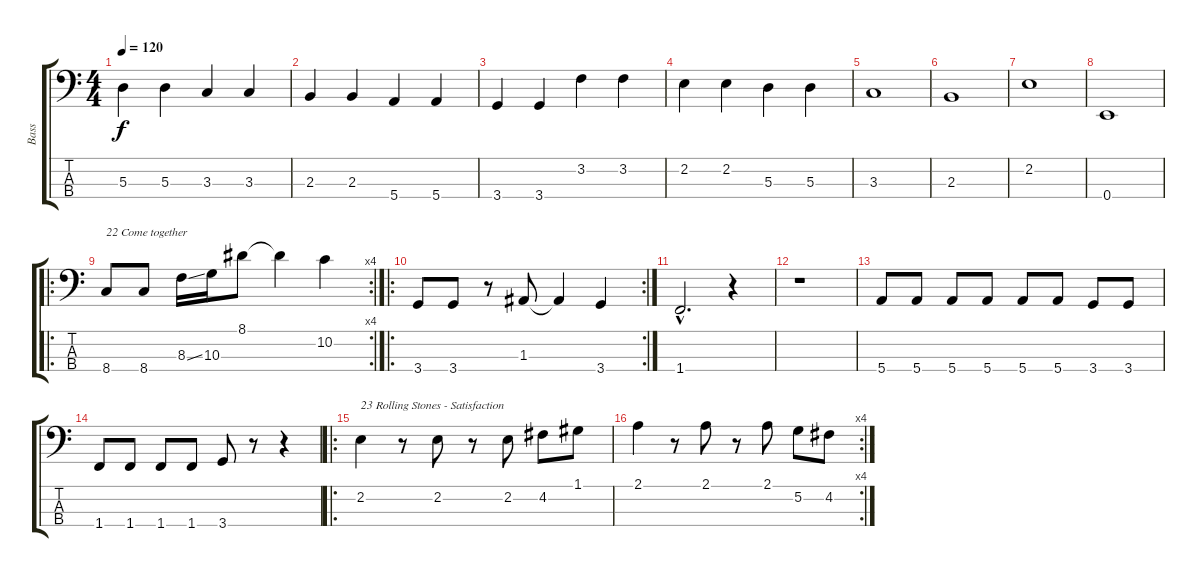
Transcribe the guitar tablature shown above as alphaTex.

\track ("Bass" "Bass") {instrument electricbassfinger}
\staff {score tabs}
\tuning (G2 D2 A1 E1) {hide}
\ts (4 4)
\tempo 120
\clef f4
\ks c
5.3.4{dy f} 5.3.4 3.3.4 3.3.4 |
2.3.4 2.3.4 5.4.4 5.4.4 |
3.4.4 3.4.4 3.2.4 3.2.4 |
2.2.4 2.2.4 5.3.4 5.3.4 |
3.3.1 |
2.3.1 |
2.2.1 |
0.4.1 |
\ro
\rc 4
8.4.8{txt "22 Come together"} 8.4.8 8.3{ss}.16 10.3.16 8.1.8 8.1{t}.4 10.2.4 |
\ro
\rc 2
3.4.8 3.4.8 r.8 1.3.8 1.3{t}.4 3.4.4 |
1.4{hac}.2{d} r.4 |
r.1 |
5.4.8 5.4.8 5.4.8 5.4.8 5.4.8 5.4.8 3.4.8 3.4.8 |
1.4.8 1.4.8 1.4.8 1.4.8 3.4.8 r.8 r.4 |
\ro
2.2.4{txt "23 Rolling Stones - Satisfaction"} r.8 2.2.8 r.8 2.2.8 4.2.8 1.1.8 |
\rc 4
2.1.4 r.8 2.1.8 r.8 2.1.8 5.2.8 4.2.8
